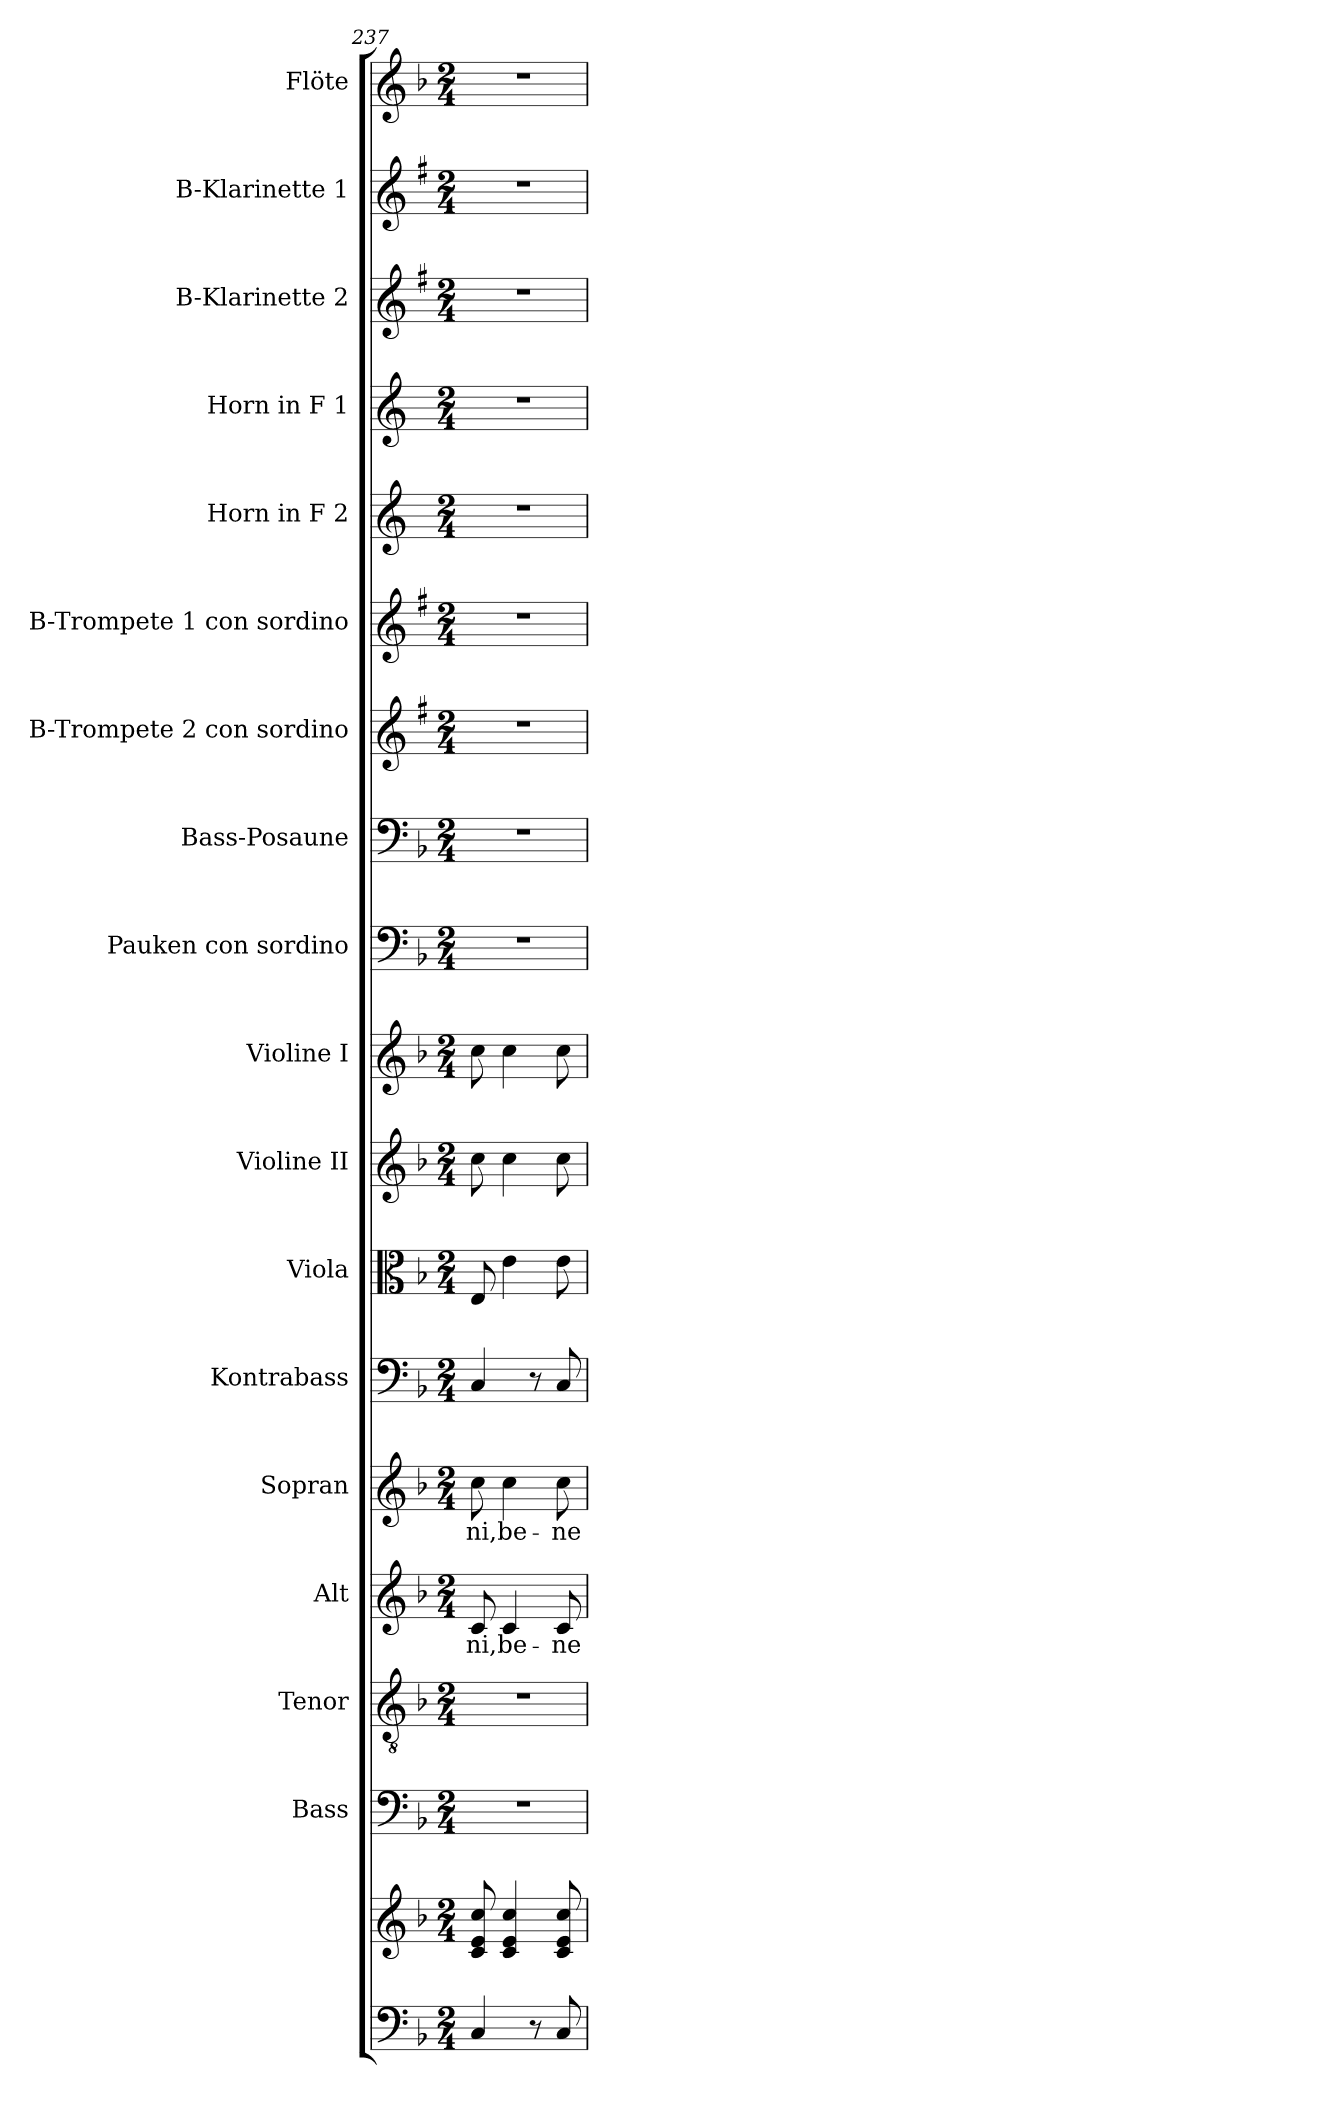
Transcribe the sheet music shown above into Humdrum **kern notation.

**kern	**kern	**kern	**kern	**kern	**text	**kern	**text	**kern	**kern	**kern	**kern	**kern	**kern	**kern	**kern	**kern	**kern	**kern	**kern	**kern
*part18	*part18	*part17	*part16	*part15	*part15	*part14	*part14	*part13	*part12	*part11	*part10	*part9	*part8	*part7	*part6	*part5	*part4	*part3	*part2	*part1
*staff19	*staff18	*staff17	*staff16	*staff15	*staff15	*staff14	*staff14	*staff13	*staff12	*staff11	*staff10	*staff9	*staff8	*staff7	*staff6	*staff5	*staff4	*staff3	*staff2	*staff1
*	*	*I"Bass	*I"Tenor	*I"Alt	*	*I"Sopran	*	*I"Kontrabass	*I"Viola	*I"Violine II	*I"Violine I	*I"Pauken con sordino	*I"Bass-Posaune	*I"B-Trompete 2 con sordino	*I"B-Trompete 1 con sordino	*I"Horn in F 2	*I"Horn in F 1	*I"B-Klarinette 2	*I"B-Klarinette 1	*I"Flöte
*	*	*I'B.	*I'T.	*I'A.	*	*I'S.	*	*I'Kb.	*I'Vla.	*I'Vl. II	*I'Vl. I	*I'Pk.	*I'B. Pos.	*I'B Trp. 2	*I'B Trp. 1	*	*	*I'B Kl. 2	*I'B Kl. 1	*I'Fl.
*clefF4	*clefG2	*clefF4	*clefGv2	*clefG2	*	*clefG2	*	*clefF4	*clefC3	*clefG2	*clefG2	*clefF4	*clefF4	*clefG2	*clefG2	*clefG2	*clefG2	*clefG2	*clefG2	*clefG2
*	*	*	*	*	*	*	*	*ITrd7c12	*	*	*	*	*	*ITrd1c2	*ITrd1c2	*ITrd4c7	*ITrd4c7	*ITrd1c2	*ITrd1c2	*
*k[b-]	*k[b-]	*k[b-]	*k[b-]	*k[b-]	*	*k[b-]	*	*k[b-]	*k[b-]	*k[b-]	*k[b-]	*k[b-]	*k[b-]	*k[b-]	*k[b-]	*k[b-]	*k[b-]	*k[b-]	*k[b-]	*k[b-]
*F:	*F:	*F:	*F:	*F:	*	*F:	*	*F:	*F:	*F:	*F:	*F:	*F:	*F:	*F:	*F:	*F:	*F:	*F:	*F:
*M2/4	*M2/4	*M2/4	*M2/4	*M2/4	*	*M2/4	*	*M2/4	*M2/4	*M2/4	*M2/4	*M2/4	*M2/4	*M2/4	*M2/4	*M2/4	*M2/4	*M2/4	*M2/4	*M2/4
=237	=237	=237	=237	=237	=237	=237	=237	=237	=237	=237	=237	=237	=237	=237	=237	=237	=237	=237	=237	=237
!	!	!	!	!	!LO:LY:b	!	!LO:LY:b	!	!	!	!	!	!	!	!	!	!	!	!	!
4C/	8c/ 8e/ 8cc/	2r	2r	8c/	-ni,	8cc\	-ni,	4CC/	8E/	8cc\	8cc\	2r	2r	2r	2r	2r	2r	2r	2r	2r
!	!	!	!	!	!LO:LY:b	!	!LO:LY:b	!	!	!	!	!	!	!	!	!	!	!	!	!
.	4c/ 4e/ 4cc/	.	.	4c/	be-	4cc\	be-	.	4e\	4cc\	4cc\	.	.	.	.	.	.	.	.	.
8r	.	.	.	.	.	.	.	8r	.	.	.	.	.	.	.	.	.	.	.	.
!	!	!	!	!	!LO:LY:b	!	!LO:LY:b	!	!	!	!	!	!	!	!	!	!	!	!	!
8C/	8c/ 8e/ 8cc/	.	.	8c/	-ne-	8cc\	-ne-	8CC/	8e\	8cc\	8cc\	.	.	.	.	.	.	.	.	.
=	=	=	=	=	=	=	=	=	=	=	=	=	=	=	=	=	=	=	=	=
*-	*-	*-	*-	*-	*-	*-	*-	*-	*-	*-	*-	*-	*-	*-	*-	*-	*-	*-	*-	*-
